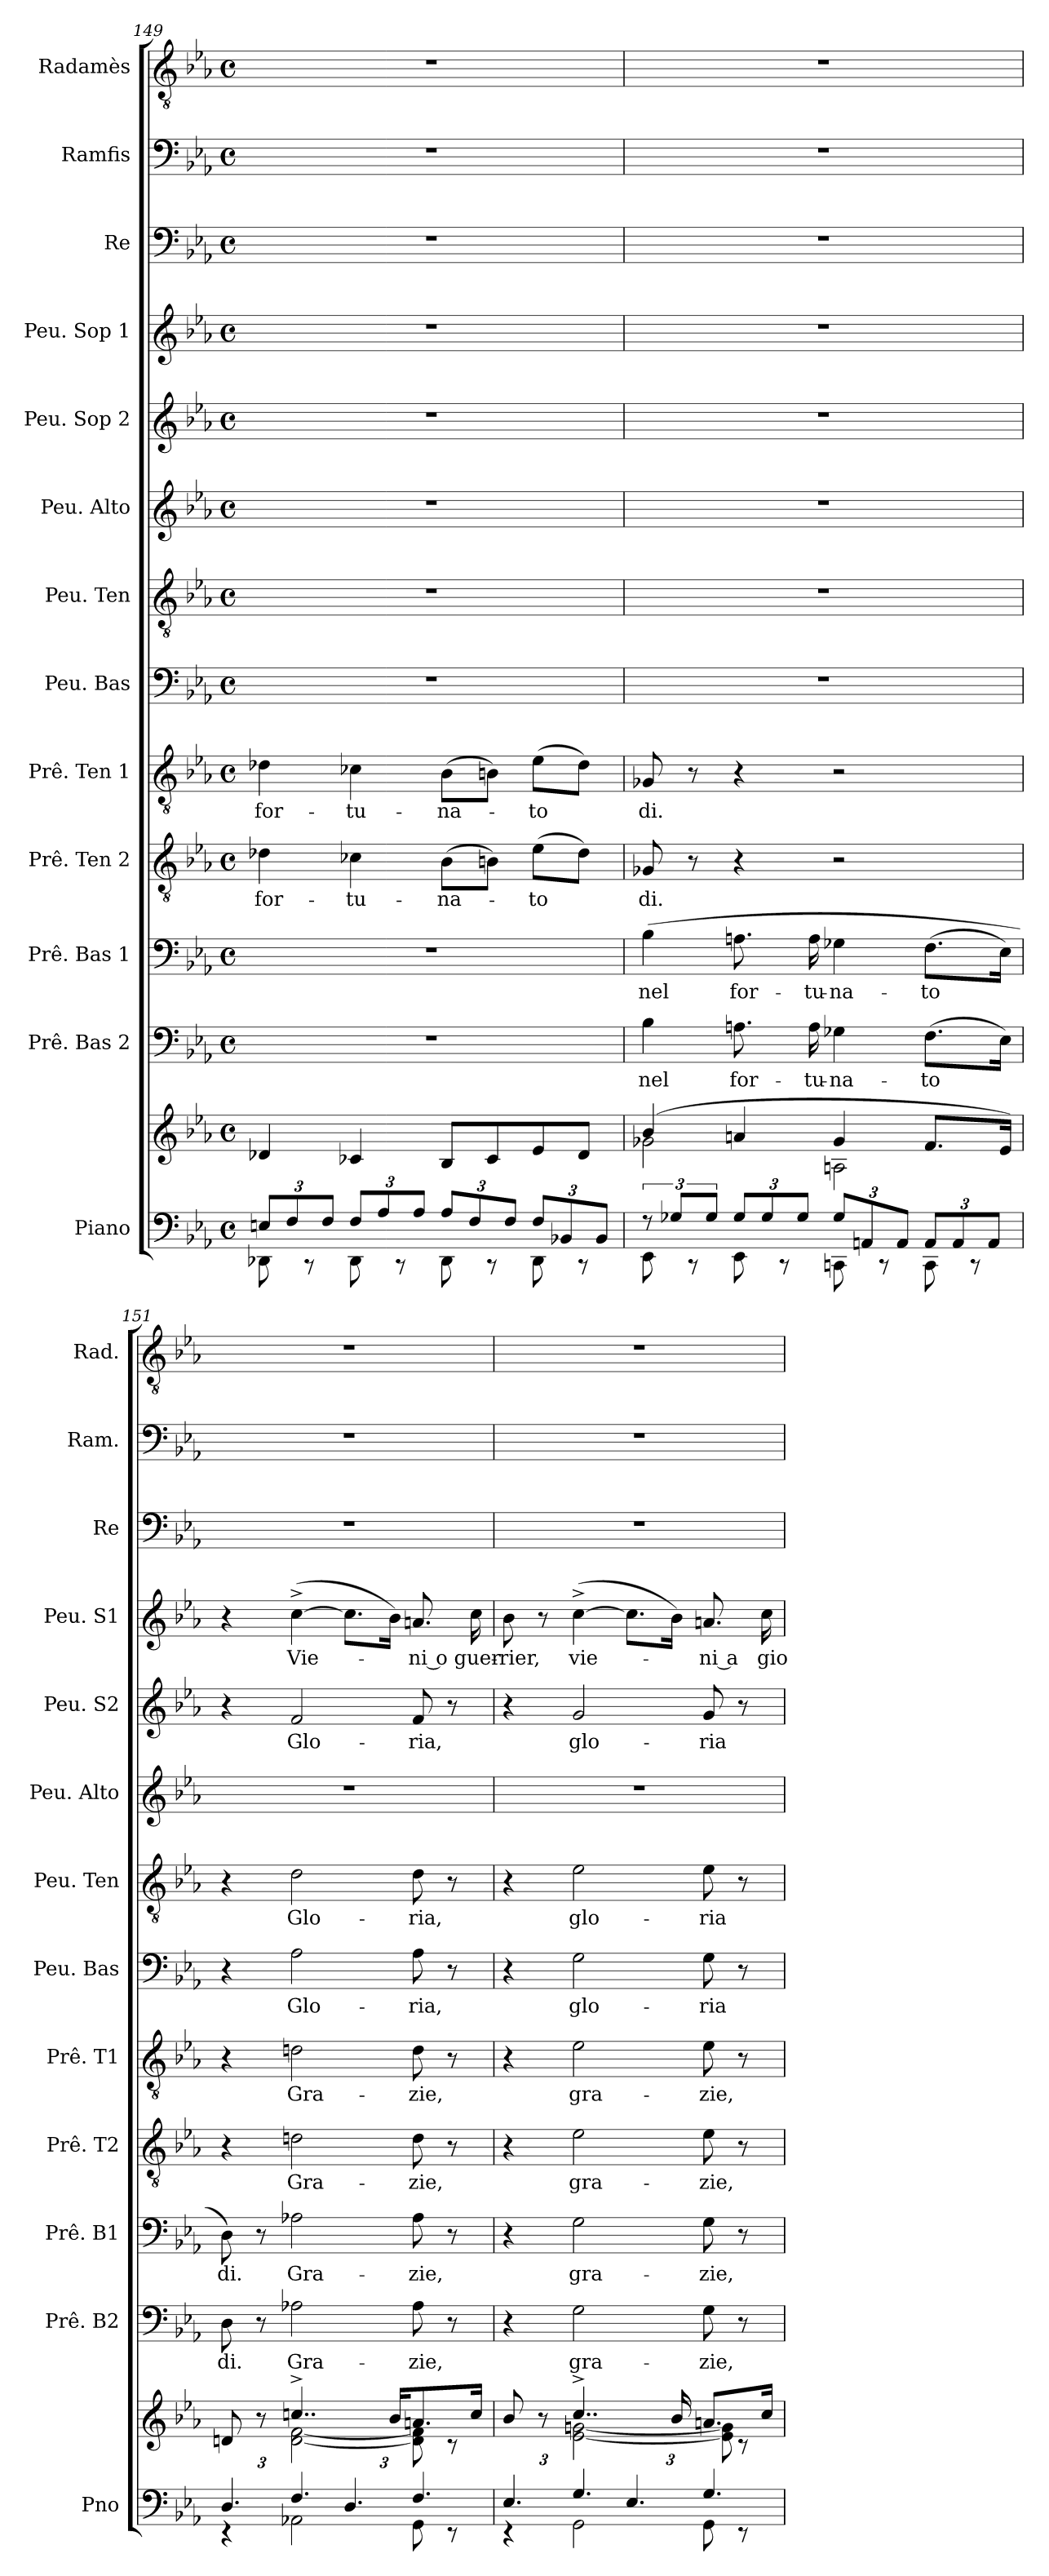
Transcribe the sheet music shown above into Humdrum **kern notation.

**kern	**kern	**kern	**text	**kern	**text	**kern	**text	**kern	**text	**kern	**text	**kern	**text	**kern	**kern	**text	**kern	**text	**kern	**kern	**kern
*part13	*part13	*part12	*part12	*part11	*part11	*part10	*part10	*part9	*part9	*part8	*part8	*part7	*part7	*part6	*part5	*part5	*part4	*part4	*part3	*part2	*part1
*staff14	*staff13	*staff12	*staff12	*staff11	*staff11	*staff10	*staff10	*staff9	*staff9	*staff8	*staff8	*staff7	*staff7	*staff6	*staff5	*staff5	*staff4	*staff4	*staff3	*staff2	*staff1
*I"Piano	*	*I"Prê. Bas 2	*	*I"Prê. Bas 1	*	*I"Prê. Ten 2	*	*I"Prê. Ten 1	*	*I"Peu. Bas	*	*I"Peu. Ten	*	*I"Peu. Alto	*I"Peu. Sop 2	*	*I"Peu. Sop 1	*	*I"Re	*I"Ramfis	*I"Radamès
*I'Pno	*	*I'Prê. B2	*	*I'Prê. B1	*	*I'Prê. T2	*	*I'Prê. T1	*	*I'Peu. Bas	*	*I'Peu. Ten	*	*I'Peu. Alto	*I'Peu. S2	*	*I'Peu. S1	*	*I'Re	*I'Ram.	*I'Rad.
*clefF4	*clefG2	*clefF4	*	*clefF4	*	*clefGv2	*	*clefGv2	*	*clefF4	*	*clefGv2	*	*clefG2	*clefG2	*	*clefG2	*	*clefF4	*clefF4	*clefGv2
*k[b-e-a-]	*k[b-e-a-]	*k[b-e-a-]	*	*k[b-e-a-]	*	*k[b-e-a-]	*	*k[b-e-a-]	*	*k[b-e-a-]	*	*k[b-e-a-]	*	*k[b-e-a-]	*k[b-e-a-]	*	*k[b-e-a-]	*	*k[b-e-a-]	*k[b-e-a-]	*k[b-e-a-]
*M4/4	*M4/4	*M4/4	*	*M4/4	*	*M4/4	*	*M4/4	*	*M4/4	*	*M4/4	*	*M4/4	*M4/4	*	*M4/4	*	*M4/4	*M4/4	*M4/4
*met(c)	*met(c)	*met(c)	*	*met(c)	*	*met(c)	*	*met(c)	*	*met(c)	*	*met(c)	*	*met(c)	*met(c)	*	*met(c)	*	*met(c)	*met(c)	*met(c)
*Xbrackettup	*	*	*	*	*	*	*	*	*	*	*	*	*	*	*	*	*	*	*	*	*
=149	=149	=149	=149	=149	=149	=149	=149	=149	=149	=149	=149	=149	=149	=149	=149	=149	=149	=149	=149	=149	=149
*^	*	*	*	*	*	*	*	*	*	*	*	*	*	*	*	*	*	*	*	*	*
!	!	!	!	!	!	!	!	!LO:LY:b:color=#0055FF	!	!LO:LY:b:color=#0055FF	!	!	!	!	!	!	!	!	!	!	!	!
12En/L	8DD-X\	4d-X/	1r	.	1r	.	4d-X\	for-	4d-X\	for-	1r	.	1r	.	1r	1r	.	1r	.	1r	1r	1r
12F/	.	.	.	.	.	.	.	.	.	.	.	.	.	.	.	.	.	.	.	.	.	.
.	8r	.	.	.	.	.	.	.	.	.	.	.	.	.	.	.	.	.	.	.	.	.
12F/J	.	.	.	.	.	.	.	.	.	.	.	.	.	.	.	.	.	.	.	.	.	.
!	!	!	!	!	!	!	!	!LO:LY:b:color=#0055FF	!	!LO:LY:b:color=#0055FF	!	!	!	!	!	!	!	!	!	!	!	!
12F/L	8DD-\	4c-X/	.	.	.	.	4c-X\	-tu-	4c-X\	-tu-	.	.	.	.	.	.	.	.	.	.	.	.
12A-/	.	.	.	.	.	.	.	.	.	.	.	.	.	.	.	.	.	.	.	.	.	.
.	8r	.	.	.	.	.	.	.	.	.	.	.	.	.	.	.	.	.	.	.	.	.
12A-/J	.	.	.	.	.	.	.	.	.	.	.	.	.	.	.	.	.	.	.	.	.	.
!	!	!	!	!	!	!	!	!LO:LY:b:color=#0055FF	!	!LO:LY:b:color=#0055FF	!	!	!	!	!	!	!	!	!	!	!	!
12A-/L	8DD-\	8B-/L	.	.	.	.	(>8B-\L	-na-	(>8B-\L	-na-	.	.	.	.	.	.	.	.	.	.	.	.
12F/	.	.	.	.	.	.	.	.	.	.	.	.	.	.	.	.	.	.	.	.	.	.
.	8r	8c-/	.	.	.	.	8Bn\J)	.	8Bn\J)	.	.	.	.	.	.	.	.	.	.	.	.	.
12F/J	.	.	.	.	.	.	.	.	.	.	.	.	.	.	.	.	.	.	.	.	.	.
!	!	!	!	!	!	!	!	!LO:LY:b:color=#0055FF	!	!LO:LY:b:color=#0055FF	!	!	!	!	!	!	!	!	!	!	!	!
12F/L	8DD-\	8e-/	.	.	.	.	(>8e-\L	-to	(>8e-\L	-to	.	.	.	.	.	.	.	.	.	.	.	.
12BB-X/	.	.	.	.	.	.	.	.	.	.	.	.	.	.	.	.	.	.	.	.	.	.
.	8r	8d-/J	.	.	.	.	8d-\J)	.	8d-\J)	.	.	.	.	.	.	.	.	.	.	.	.	.
12BB-/J	.	.	.	.	.	.	.	.	.	.	.	.	.	.	.	.	.	.	.	.	.	.
=150	=150	=150	=150	=150	=150	=150	=150	=150	=150	=150	=150	=150	=150	=150	=150	=150	=150	=150	=150	=150	=150	=150
*brackettup	*	*	*	*	*	*	*	*	*	*	*	*	*	*	*	*	*	*	*	*	*	*
*	*	*^	*	*	*	*	*	*	*	*	*	*	*	*	*	*	*	*	*	*	*	*
!	!	!	!	!	!LO:LY:b:color=#0055FF	!	!LO:LY:b:color=#0055FF	!	!LO:LY:b:color=#0055FF	!	!LO:LY:b:color=#0055FF	!	!	!	!	!	!	!	!	!	!	!	!
12r	8EE-\	(>4b-/	2g-X\	4B-\	nel	(>4B-\	nel	8G-X/	di.	8G-X/	di.	1r	.	1r	.	1r	1r	.	1r	.	1r	1r	1r
12G-X/L	.	.	.	.	.	.	.	.	.	.	.	.	.	.	.	.	.	.	.	.	.	.	.
.	8r	.	.	.	.	.	.	8r	.	8r	.	.	.	.	.	.	.	.	.	.	.	.	.
12G-/J	.	.	.	.	.	.	.	.	.	.	.	.	.	.	.	.	.	.	.	.	.	.	.
*Xbrackettup	*	*	*	*	*	*	*	*	*	*	*	*	*	*	*	*	*	*	*	*	*	*	*
!	!	!	!	!	!LO:LY:b:color=#0055FF	!	!LO:LY:b:color=#0055FF	!	!	!	!	!	!	!	!	!	!	!	!	!	!	!	!
12G-/L	8EE-\	4an/	.	8.An\	for-	8.An\	for-	4r	.	4r	.	.	.	.	.	.	.	.	.	.	.	.	.
12G-/	.	.	.	.	.	.	.	.	.	.	.	.	.	.	.	.	.	.	.	.	.	.	.
.	8r	.	.	.	.	.	.	.	.	.	.	.	.	.	.	.	.	.	.	.	.	.	.
12G-/J	.	.	.	.	.	.	.	.	.	.	.	.	.	.	.	.	.	.	.	.	.	.	.
!	!	!	!	!	!LO:LY:b:color=#0055FF	!	!LO:LY:b:color=#0055FF	!	!	!	!	!	!	!	!	!	!	!	!	!	!	!	!
.	.	.	.	16A\	-tu-	16A\	-tu-	.	.	.	.	.	.	.	.	.	.	.	.	.	.	.	.
!	!	!	!	!	!LO:LY:b:color=#0055FF	!	!LO:LY:b:color=#0055FF	!	!	!	!	!	!	!	!	!	!	!	!	!	!	!	!
12G-/L	8CCn\	4g-/	2An\	4G-X\	-na-	4G-X\	-na-	2r	.	2r	.	.	.	.	.	.	.	.	.	.	.	.	.
12AAn/	.	.	.	.	.	.	.	.	.	.	.	.	.	.	.	.	.	.	.	.	.	.	.
.	8r	.	.	.	.	.	.	.	.	.	.	.	.	.	.	.	.	.	.	.	.	.	.
12AA/J	.	.	.	.	.	.	.	.	.	.	.	.	.	.	.	.	.	.	.	.	.	.	.
!	!	!	!	!	!LO:LY:b:color=#0055FF	!	!LO:LY:b:color=#0055FF	!	!	!	!	!	!	!	!	!	!	!	!	!	!	!	!
12AA/L	8CC\	8.f/L	.	(>8.F\L	-to	(>8.F\L	-to	.	.	.	.	.	.	.	.	.	.	.	.	.	.	.	.
12AA/	.	.	.	.	.	.	.	.	.	.	.	.	.	.	.	.	.	.	.	.	.	.	.
.	8r	.	.	.	.	.	.	.	.	.	.	.	.	.	.	.	.	.	.	.	.	.	.
12AA/J	.	.	.	.	.	.	.	.	.	.	.	.	.	.	.	.	.	.	.	.	.	.	.
.	.	16e-/Jk)	.	16E-\Jk)	.	16E-\Jk)	.	.	.	.	.	.	.	.	.	.	.	.	.	.	.	.	.
!!LO:PB:g=z
=151	=151	=151	=151	=151	=151	=151	=151	=151	=151	=151	=151	=151	=151	=151	=151	=151	=151	=151	=151	=151	=151	=151	=151
!	!	!	!	!	!LO:LY:b:color=#0055FF	!	!LO:LY:b:color=#0055FF	!	!	!	!	!	!	!	!	!	!	!	!	!	!	!	!
6.D/	4r	8dn/	4ryy	8D\	di.	8D\)	di.	4r	.	4r	.	4r	.	4r	.	1r	4r	.	4r	.	1r	1r	1r
.	.	8r	.	8r	.	8r	.	.	.	.	.	.	.	.	.	.	.	.	.	.	.	.	.
!	!	!	!	!	!LO:LY:b:color=#0055FF	!	!LO:LY:b:color=#0055FF	!	!LO:LY:b:color=#0055FF	!	!LO:LY:b:color=#0055FF	!	!LO:LY:b:color=#0055FF	!	!LO:LY:b:color=#AA0000	!	!	!LO:LY:b:color=#0055FF	!	!LO:LY:b:color=#0055FF	!	!	!
6.F/	2AA-X\	4..ccn^/	[2d\ [2f\	2A-X\	Gra-	2A-X\	Gra-	2dn\	Gra-	2dn\	Gra-	2A-\	Glo-	2d\	Glo-	.	2f/	Glo-	(>[4cc^\	Vie-	.	.	.
6.D/	.	.	.	.	.	.	.	.	.	.	.	.	.	.	.	.	.	.	8.cc\L]	.	.	.	.
.	.	16b-/KL	.	.	.	.	.	.	.	.	.	.	.	.	.	.	.	.	16b-\Jk)	.	.	.	.
!	!	!	!	!	!LO:LY:b:color=#0055FF	!	!LO:LY:b:color=#0055FF	!	!LO:LY:b:color=#0055FF	!	!LO:LY:b:color=#0055FF	!	!LO:LY:b:color=#0055FF	!	!LO:LY:b:color=#AA0000	!	!	!LO:LY:b:color=#0055FF	!	!LO:LY:b:color=#0055FF	!	!	!
6.F/	8GG\	8.an/	8d\] 8f\]	8A-\	-zie,	8A-\	-zie,	8d\	-zie,	8d\	-zie,	8A-\	-ria,	8d\	-ria,	.	8f/	-ria,	8.an/	ni o	.	.	.
.	8r	.	8r	8r	.	8r	.	8r	.	8r	.	8r	.	8r	.	.	8r	.	.	.	.	.	.
!	!	!	!	!	!	!	!	!	!	!	!	!	!	!	!	!	!	!	!	!LO:LY:b:color=#0055FF	!	!	!
.	.	16cc/Jk	.	.	.	.	.	.	.	.	.	.	.	.	.	.	.	.	16cc\	guer-	.	.	.
=152	=152	=152	=152	=152	=152	=152	=152	=152	=152	=152	=152	=152	=152	=152	=152	=152	=152	=152	=152	=152	=152	=152	=152
!	!	!	!	!	!	!	!	!	!	!	!	!	!	!	!	!	!	!	!	!LO:LY:b:color=#0055FF	!	!	!
6.E-/	4r	8b-/	4ryy	4r	.	4r	.	4r	.	4r	.	4r	.	4r	.	1r	4r	.	8b-\	-rier,	1r	1r	1r
.	.	8r	.	.	.	.	.	.	.	.	.	.	.	.	.	.	.	.	8r	.	.	.	.
!	!	!	!	!	!LO:LY:b:color=#0055FF	!	!LO:LY:b:color=#0055FF	!	!LO:LY:b:color=#0055FF	!	!LO:LY:b:color=#0055FF	!	!LO:LY:b:color=#0055FF	!	!LO:LY:b:color=#AA0000	!	!	!LO:LY:b:color=#0055FF	!	!LO:LY:b:color=#0055FF	!	!	!
6.G/	2GG\	4..cc^/	[2e-\ [2gn\	2G\	gra-	2G\	gra-	2e-\	gra-	2e-\	gra-	2G\	glo-	2e-\	glo-	.	2g/	glo-	(>[4cc^\	vie-	.	.	.
6.E-/	.	.	.	.	.	.	.	.	.	.	.	.	.	.	.	.	.	.	8.cc\L]	.	.	.	.
.	.	16b-/	.	.	.	.	.	.	.	.	.	.	.	.	.	.	.	.	16b-\Jk)	.	.	.	.
!	!	!	!	!	!LO:LY:b:color=#0055FF	!	!LO:LY:b:color=#0055FF	!	!LO:LY:b:color=#0055FF	!	!LO:LY:b:color=#0055FF	!	!LO:LY:b:color=#0055FF	!	!LO:LY:b:color=#AA0000	!	!	!LO:LY:b:color=#0055FF	!	!LO:LY:b:color=#0055FF	!	!	!
6.G/	8GG\	8.an/L	8e-\] 8g\]	8G\	-zie,	8G\	-zie,	8e-\	-zie,	8e-\	-zie,	8G\	-ria	8e-\	-ria	.	8g/	-ria	8.an/	ni a	.	.	.
.	8r	.	8r	8r	.	8r	.	8r	.	8r	.	8r	.	8r	.	.	8r	.	.	.	.	.	.
!	!	!	!	!	!	!	!	!	!	!	!	!	!	!	!	!	!	!	!	!LO:LY:b:color=#0055FF	!	!	!
.	.	16cc/Jk	.	.	.	.	.	.	.	.	.	.	.	.	.	.	.	.	16cc\	gio-	.	.	.
*v	*v	*	*	*	*	*	*	*	*	*	*	*	*	*	*	*	*	*	*	*	*	*	*
*	*v	*v	*	*	*	*	*	*	*	*	*	*	*	*	*	*	*	*	*	*	*	*
=	=	=	=	=	=	=	=	=	=	=	=	=	=	=	=	=	=	=	=	=	=
*-	*-	*-	*-	*-	*-	*-	*-	*-	*-	*-	*-	*-	*-	*-	*-	*-	*-	*-	*-	*-	*-
